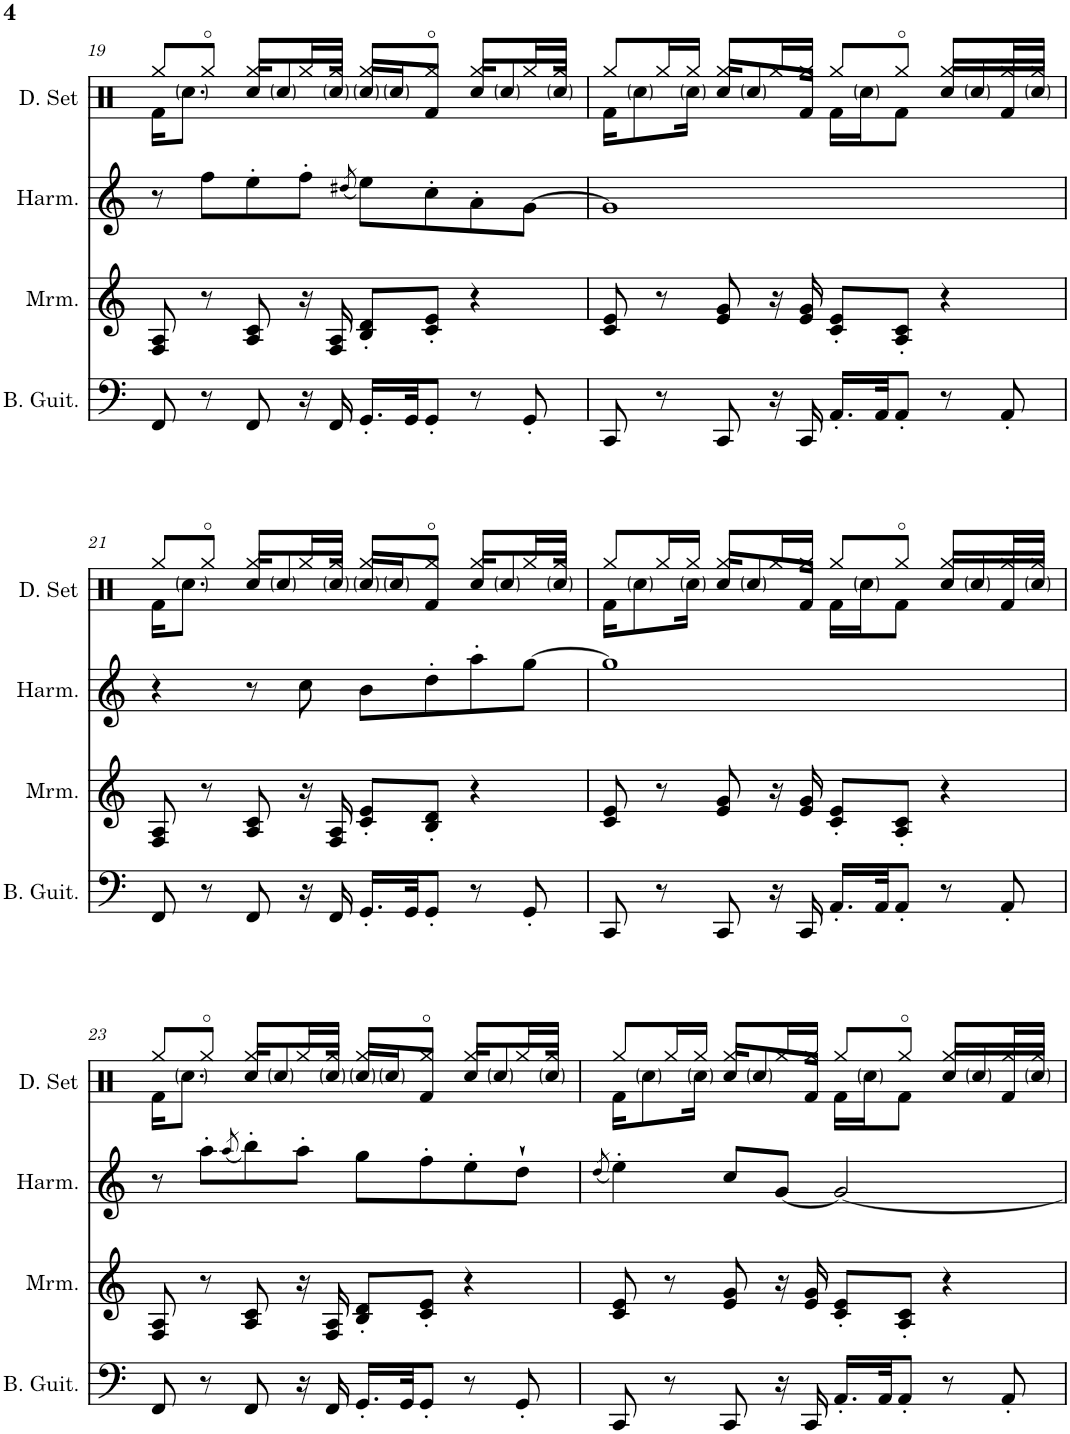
**kern	**kern	**kern	**kern	**kern
*part5	*part4	*part3	*part2	*part1
*staff5	*staff4	*staff3	*staff2	*staff1
*I"Bass Guitar	*I"Marimba	*I"C 12-Hole Chromatic Harmonica	*I"Harmonica	*I"Drumset
*I'B. Guit.	*I'Mrm.	*I'Hmca	*I'Harm.	*I'D. Set
!!LO:PB:g=z
*clefF4	*clefG2	*clefG2	*clefG2	*clefX
*k[]	*k[]	*k[]	*k[]	*k[]
*M4/4	*M4/4	*M4/4	*M4/4	*M4/4
*met(c)	*met(c)	*met(c)	*met(c)	*met(c)
=19	=19	=19	=19	=19
*	*	*	*	*^
8FF/	8F/ 8A/	16gg]	8r	8Rgg/L	16Rf\KL
.	.	8r	.	.	8.Rcc\J
8r	8r	.	8ff\L	8Rgg/J	.
.	.	8ff	.	.	.
8FF/	8A/ 8c/	.	8ee'\	8Rgg/L	16Rcc/KL
.	.	8ee'\L	.	.	8Rcc/
16r	16r	.	8ff'\J	16Rgg/L	.
16FF/	16F/ 16A/	8ff'\J	.	16Rgg/JJ	16Rcc/Jk
.	.	.	(8qdd#X/	.	.
16.GG'/LL	8B/' 8d/'L	.	8ee\L)	8Rgg/L	16Rcc/LL
.	.	(8qdd#X	.	.	.
.	.	8ee\L)	.	.	16Rcc/J
32GG/JK	.	.	.	.	.
8GG'/J	8c/' 8e/'J	.	8cc'\	8Rgg/J	8Rf/J
.	.	8cc'\J	.	.	.
8r	4r	.	8a'\	8Rgg/L	16Rcc/KL
.	.	8a'/L	.	.	8Rcc/
8GG'/	.	.	[8g\J	16Rgg/L	.
.	.	[16g/Jk	.	16Rgg/JJ	16Rcc/Jk
=20	=20	=20	=20	=20	=20
8CC/	8c/ 8e/	16g_	1g]	8Rgg/L	16Rf\KL
.	.	2...g_	.	.	8Rcc\
8r	8r	.	.	16Rgg/L	.
.	.	.	.	16Rgg/JJ	16Rcc\Jk
8CC/	8e/ 8g/	.	.	8Rgg/L	16Rcc/KL
.	.	.	.	.	8Rcc/
16r	16r	.	.	16Rgg/L	.
16CC/	16e/ 16g/	.	.	16Rgg/JJ	16Rf/Jk
16.AA'/LL	8c/' 8e/'L	.	.	8Rgg/L	16Rf\LL
.	.	.	.	.	16Rcc\J
32AA/JK	.	.	.	.	.
8AA'/J	8A/' 8c/'J	.	.	8Rgg/J	8Rf\J
8r	4r	.	.	8Rgg/L	16Rcc/LL
.	.	.	.	.	16Rcc/
8AA'/	.	.	.	16Rgg/L	16Rf/
.	.	.	.	16Rgg/JJ	16Rcc/JJ
!!LO:LB:g=z	!!
=21	=21	=21	=21	=21	=21
8FF/	8F/ 8A/	16g]	4r	8Rgg/L	16Rf\KL
.	.	4r	.	.	8.Rcc\J
8r	8r	.	.	8Rgg/J	.
8FF/	8A/ 8c/	.	8r	8Rgg/L	16Rcc/KL
.	.	8r	.	.	8Rcc/
16r	16r	.	8cc\	16Rgg/L	.
16FF/	16F/ 16A/	8cc	.	16Rgg/JJ	16Rcc/Jk
16.GG'/LL	8c/' 8e/'L	.	8b\L	8Rgg/L	16Rcc/LL
.	.	8b\L	.	.	16Rcc/J
32GG/JK	.	.	.	.	.
8GG'/J	8B/' 8d/'J	.	8dd'\	8Rgg/J	8Rf/J
.	.	8dd'\J	.	.	.
8r	4r	.	8aa'\	8Rgg/L	16Rcc/KL
.	.	8aa'\L	.	.	8Rcc/
8GG'/	.	.	[8gg\J	16Rgg/L	.
.	.	[16gg\Jk	.	16Rgg/JJ	16Rcc/Jk
=22	=22	=22	=22	=22	=22
8CC/	8c/ 8e/	16gg_	1gg]	8Rgg/L	16Rf\KL
.	.	2...gg_	.	.	8Rcc\
8r	8r	.	.	16Rgg/L	.
.	.	.	.	16Rgg/JJ	16Rcc\Jk
8CC/	8e/ 8g/	.	.	8Rgg/L	16Rcc/KL
.	.	.	.	.	8Rcc/
16r	16r	.	.	16Rgg/L	.
16CC/	16e/ 16g/	.	.	16Rgg/JJ	16Rf/Jk
16.AA'/LL	8c/' 8e/'L	.	.	8Rgg/L	16Rf\LL
.	.	.	.	.	16Rcc\J
32AA/JK	.	.	.	.	.
8AA'/J	8A/' 8c/'J	.	.	8Rgg/J	8Rf\J
8r	4r	.	.	8Rgg/L	16Rcc/LL
.	.	.	.	.	16Rcc/
8AA'/	.	.	.	16Rgg/L	16Rf/
.	.	.	.	16Rgg/JJ	16Rcc/JJ
!!LO:LB:g=z	!!
=23	=23	=23	=23	=23	=23
8FF/	8F/ 8A/	16gg]	8r	8Rgg/L	16Rf\KL
.	.	8r	.	.	8.Rcc\J
8r	8r	.	8aa'\L	8Rgg/J	.
.	.	8aa'	.	.	.
.	.	.	(8qaa/	.	.
8FF/	8A/ 8c/	.	8bb'\)	8Rgg/L	16Rcc/KL
.	.	(8qaa	.	.	.
.	.	8bb'\L)	.	.	8Rcc/
16r	16r	.	8aa'\J	16Rgg/L	.
16FF/	16F/ 16A/	8aa'\J	.	16Rgg/JJ	16Rcc/Jk
16.GG'/LL	8B/' 8d/'L	.	8gg\L	8Rgg/L	16Rcc/LL
.	.	8gg\L	.	.	16Rcc/J
32GG/JK	.	.	.	.	.
8GG'/J	8c/' 8e/'J	.	8ff'\	8Rgg/J	8Rf/J
.	.	8ff'\J	.	.	.
8r	4r	.	8ee'\	8Rgg/L	16Rcc/KL
.	.	8ee'\L	.	.	8Rcc/
8GG'/	.	.	8dd`\J	16Rgg/L	.
.	.	[16dd`\Jk	.	16Rgg/JJ	16Rcc/Jk
=24	=24	=24	=24	=24	=24
.	.	.	(8qdd/	.	.
8CC/	8c/ 8e/	16dd]	4ee'\)	8Rgg/L	16Rf\KL
.	.	(8qdd	.	.	.
.	.	4ee')	.	.	8Rcc\
8r	8r	.	.	16Rgg/L	.
.	.	.	.	16Rgg/JJ	16Rcc\Jk
8CC/	8e/ 8g/	.	8cc/L	8Rgg/L	16Rcc/KL
.	.	8cc/L	.	.	8Rcc/
16r	16r	.	[8g/J	16Rgg/L	.
16CC/	16e/ 16g/	[8g/J	.	16Rgg/JJ	16Rf/Jk
16.AA'/LL	8c/' 8e/'L	.	2g/_	8Rgg/L	16Rf\LL
.	.	4..g_	.	.	16Rcc\J
32AA/JK	.	.	.	.	.
8AA'/J	8A/' 8c/'J	.	.	8Rgg/J	8Rf\J
8r	4r	.	.	8Rgg/L	16Rcc/LL
.	.	.	.	.	16Rcc/
8AA'/	.	.	.	16Rgg/L	16Rf/
.	.	.	.	16Rgg/JJ	16Rcc/JJ
*	*	*	*	*v	*v
=	=	=	=	=
*-	*-	*-	*-	*-
